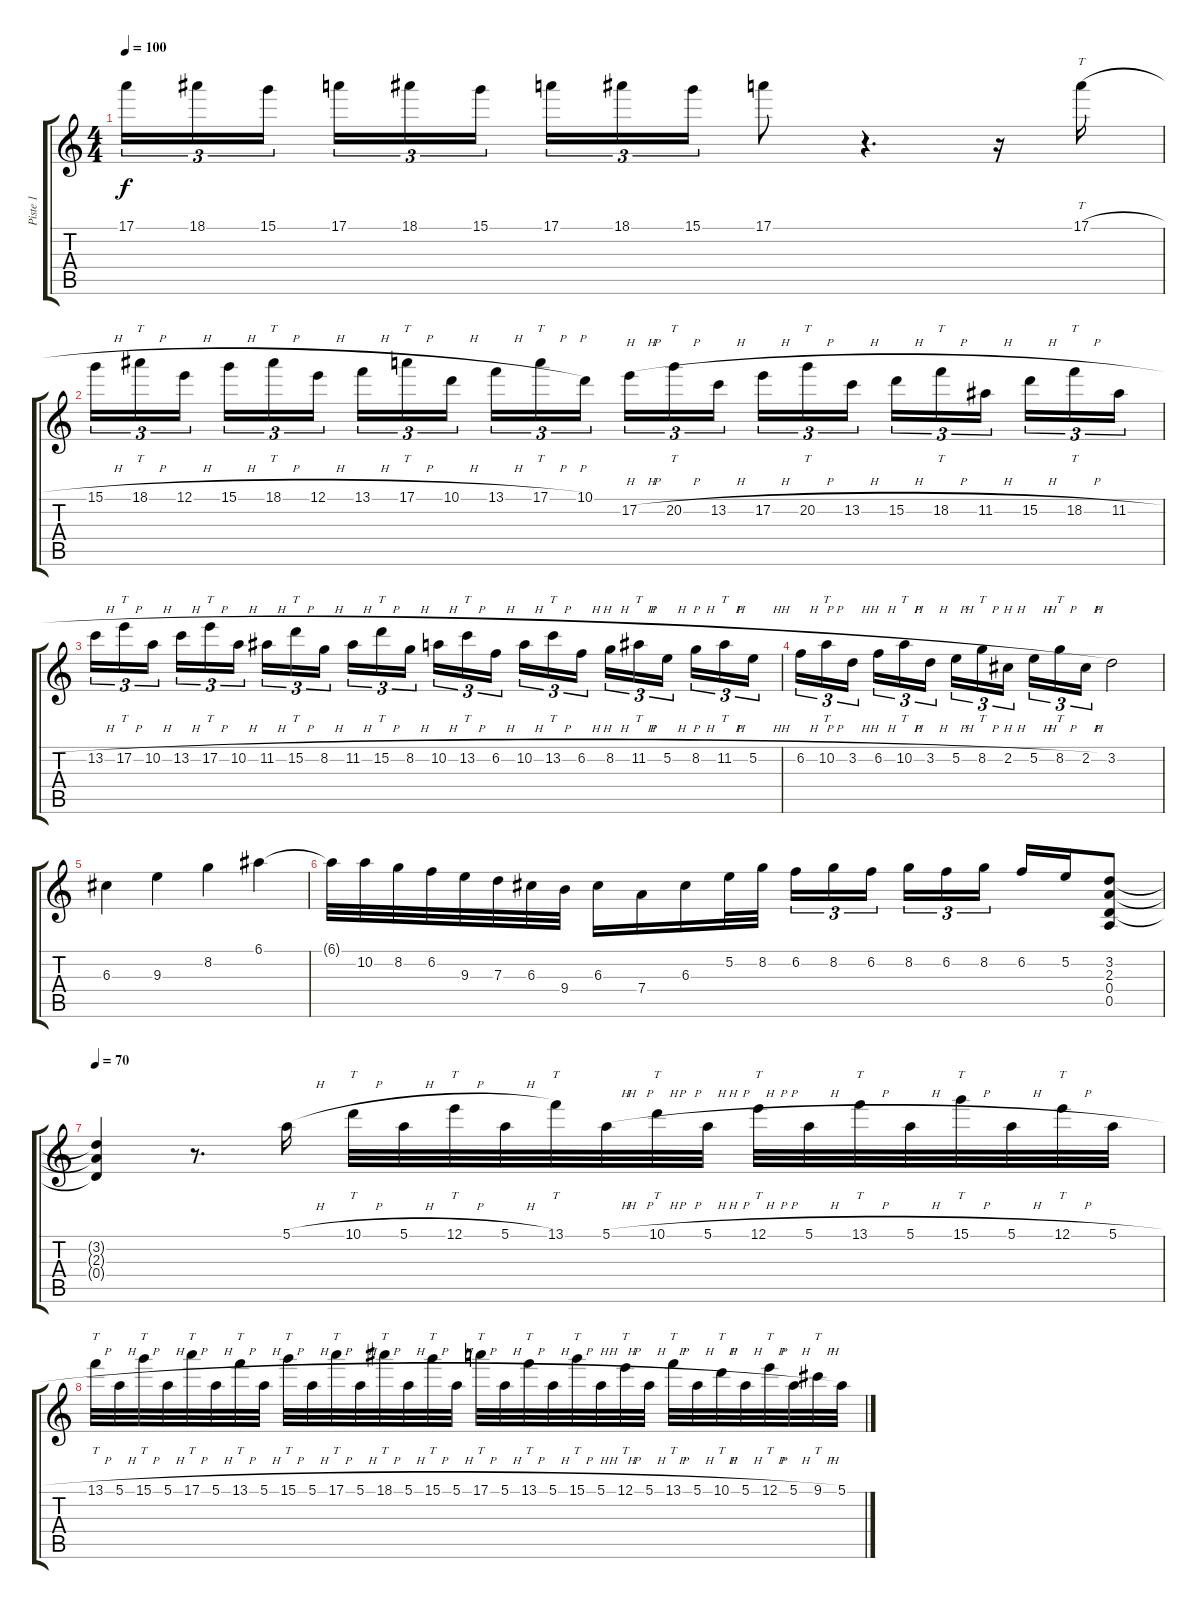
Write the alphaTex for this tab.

\track ("Piste 1" "Piste 1") {instrument distortionguitar}
\staff {score tabs}
\tuning (E4 B3 G3 D3 A2 E2) {hide}
\ts (4 4)
\tempo 100
\clef g2
\ks c
17.1.16{tu (3 2) dy f} 18.1.16{tu (3 2)} 15.1.16{tu (3 2)} 17.1.16{tu (3 2)} 18.1.16{tu (3 2)} 15.1.16{tu (3 2)} 17.1.16{tu (3 2)} 18.1.16{tu (3 2)} 15.1.16{tu (3 2)} 17.1.8 r.4{d} r.16 17.1{h}.16{tt} |
15.1{h}.16{tu (3 2)} 18.1{h}.16{tt tu (3 2)} 12.1{h}.16{tu (3 2)} 15.1{h}.16{tu (3 2)} 18.1{h}.16{tt tu (3 2)} 12.1{h}.16{tu (3 2)} 13.1{h}.16{tu (3 2)} 17.1{h}.16{tt tu (3 2)} 10.1{h}.16{tu (3 2)} 13.1{h}.16{tu (3 2)} 17.1{h}.16{tt tu (3 2)} 10.1.16{tu (3 2)} 17.2{h}.16{tu (3 2)} 20.2{h}.16{tt tu (3 2)} 13.2{h}.16{tu (3 2)} 17.2{h}.16{tu (3 2)} 20.2{h}.16{tt tu (3 2)} 13.2{h}.16{tu (3 2)} 15.2{h}.16{tu (3 2)} 18.2{h}.16{tt tu (3 2)} 11.2{h}.16{tu (3 2)} 15.2{h}.16{tu (3 2)} 18.2{h}.16{tt tu (3 2)} 11.2{h}.16{tu (3 2)} |
13.2{h}.16{tu (3 2)} 17.2{h}.16{tt tu (3 2)} 10.2{h}.16{tu (3 2)} 13.2{h}.16{tu (3 2)} 17.2{h}.16{tt tu (3 2)} 10.2{h}.16{tu (3 2)} 11.2{h}.16{tu (3 2)} 15.2{h}.16{tt tu (3 2)} 8.2{h}.16{tu (3 2)} 11.2{h}.16{tu (3 2)} 15.2{h}.16{tt tu (3 2)} 8.2{h}.16{tu (3 2)} 10.2{h}.16{tu (3 2)} 13.2{h}.16{tt tu (3 2)} 6.2{h}.16{tu (3 2)} 10.2{h}.16{tu (3 2)} 13.2{h}.16{tt tu (3 2)} 6.2{h}.16{tu (3 2)} 8.2{h}.16{tu (3 2)} 11.2{h}.16{tt tu (3 2)} 5.2{h}.16{tu (3 2)} 8.2{h}.16{tu (3 2)} 11.2{h}.16{tt tu (3 2)} 5.2{h}.16{tu (3 2)} |
6.2{h}.16{tu (3 2)} 10.2{h}.16{tt tu (3 2)} 3.2{h}.16{tu (3 2)} 6.2{h}.16{tu (3 2)} 10.2{h}.16{tt tu (3 2)} 3.2{h}.16{tu (3 2)} 5.2{h}.16{tu (3 2)} 8.2{h}.16{tt tu (3 2)} 2.2{h}.16{tu (3 2)} 5.2{h}.16{tu (3 2)} 8.2{h}.16{tt tu (3 2)} 2.2{h}.16{tu (3 2)} 3.2.2 |
6.3.4 9.3.4 8.2.4 6.1.4 |
6.1{t}.32 10.2.32 8.2.32 6.2.32 9.3.32 7.3.32 6.3.32 9.4.32 6.3.16 7.4.16 6.3.16 5.2.32 8.2.32 6.2.16{tu (3 2)} 8.2.16{tu (3 2)} 6.2.16{tu (3 2)} 8.2.16{tu (3 2)} 6.2.16{tu (3 2)} 8.2.16{tu (3 2)} 6.2.16 5.2.16 (3.2 2.3 0.4 0.5).8 |
\tempo 70
(3.2{t} 2.3{t} 0.4{t}).4 r.8{d} 5.1{h}.16 10.1{h}.32{tt} 5.1{h}.32 12.1{h}.32{tt} 5.1{h}.32 13.1.32{tt} 5.1{h}.32 10.1{h}.32{tt} 5.1{h}.32 12.1{h}.32{tt} 5.1{h}.32 13.1{h}.32{tt} 5.1{h}.32 15.1{h}.32{tt} 5.1{h}.32 12.1{h}.32{tt} 5.1{h}.32 |
13.1{h}.32{tt} 5.1{h}.32 15.1{h}.32{tt} 5.1{h}.32 17.1{h}.32{tt} 5.1{h}.32 13.1{h}.32{tt} 5.1{h}.32 15.1{h}.32{tt} 5.1{h}.32 17.1{h}.32{tt} 5.1{h}.32 18.1{h}.32{tt} 5.1{h}.32 15.1{h}.32{tt} 5.1{h}.32 17.1{h}.32{tt} 5.1{h}.32 13.1{h}.32{tt} 5.1{h}.32 15.1{h}.32{tt} 5.1{h}.32 12.1{h}.32{tt} 5.1{h}.32 13.1{h}.32{tt} 5.1{h}.32 10.1{h}.32{tt} 5.1{h}.32 12.1{h}.32{tt} 5.1{h}.32 9.1{h}.32{tt} 5.1{h}.32
